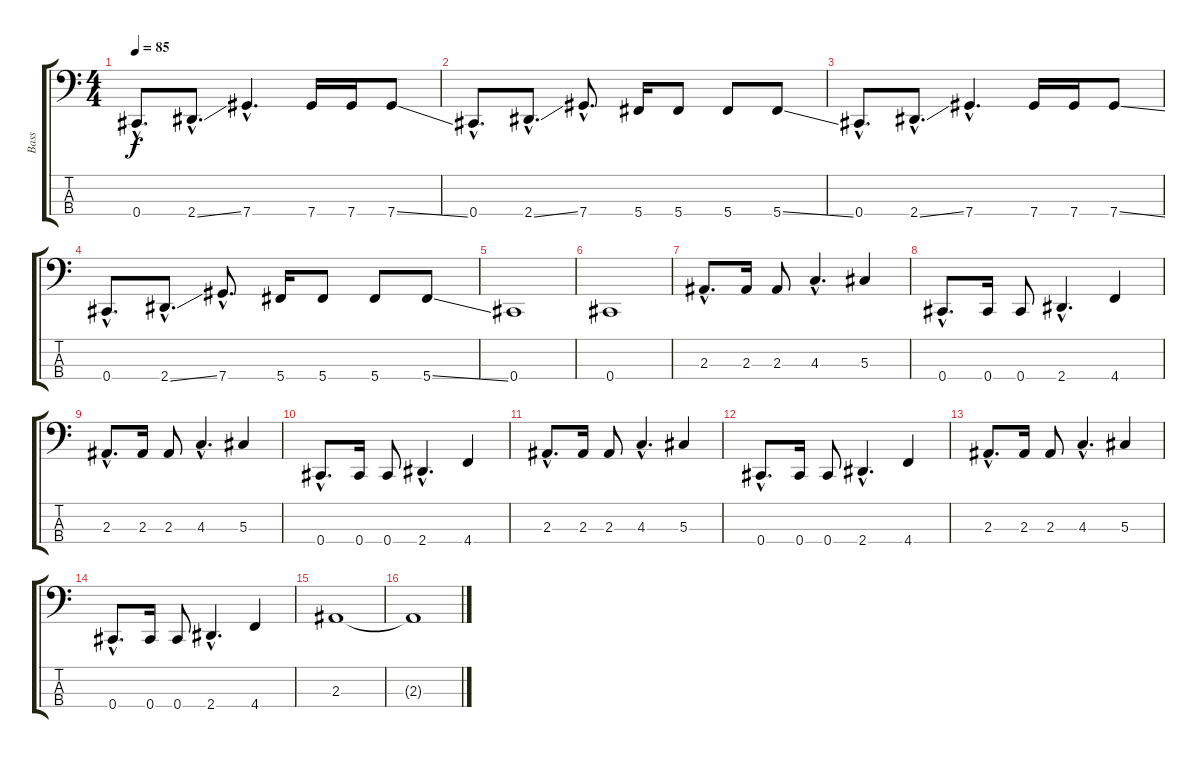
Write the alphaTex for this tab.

\track ("Bass" "Bass") {instrument electricbasspick}
\staff {score tabs}
\tuning (Ab2 Db2 Ab1 Db1) {hide}
\ts (4 4)
\tempo 85
\clef f4
\ks c
0.4{hac}.8{d dy f} 2.4{ss hac}.8{d} 7.4{hac}.4{d} 7.4.16 7.4.16 7.4{ss}.8 |
0.4{hac}.8{d} 2.4{ss hac}.8{d} 7.4{hac}.8{d} 5.4.16 5.4.8 5.4.8 5.4{ss}.8 |
0.4{hac}.8{d} 2.4{ss hac}.8{d} 7.4{hac}.4{d} 7.4.16 7.4.16 7.4{ss}.8 |
0.4{hac}.8{d} 2.4{ss hac}.8{d} 7.4{hac}.8{d} 5.4.16 5.4.8 5.4.8 5.4{ss}.8 |
0.4.1 |
0.4.1 |
2.3{hac}.8{d} 2.3.16 2.3.8 4.3{hac}.4{d} 5.3.4 |
0.4{hac}.8{d} 0.4.16 0.4.8 2.4{hac}.4{d} 4.4.4 |
2.3{hac}.8{d} 2.3.16 2.3.8 4.3{hac}.4{d} 5.3.4 |
0.4{hac}.8{d} 0.4.16 0.4.8 2.4{hac}.4{d} 4.4.4 |
2.3{hac}.8{d} 2.3.16 2.3.8 4.3{hac}.4{d} 5.3.4 |
0.4{hac}.8{d} 0.4.16 0.4.8 2.4{hac}.4{d} 4.4.4 |
2.3{hac}.8{d} 2.3.16 2.3.8 4.3{hac}.4{d} 5.3.4 |
0.4{hac}.8{d} 0.4.16 0.4.8 2.4{hac}.4{d} 4.4.4 |
2.3.1 |
2.3{t}.1
